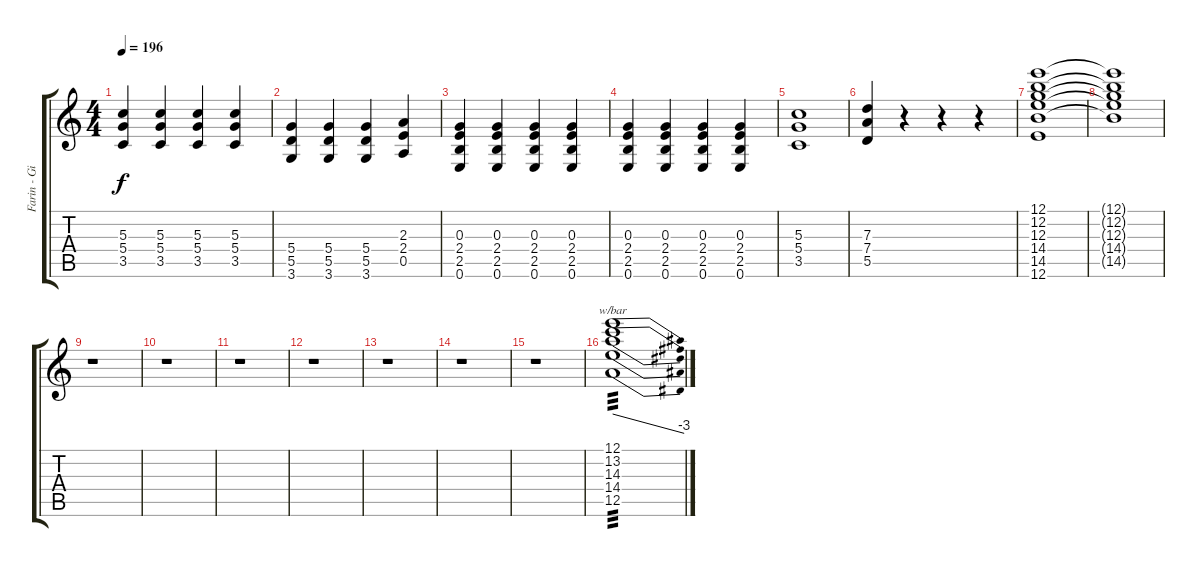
\track ("Farin - Gitarre (Overdriven)" "Farin - Gi") {instrument overdrivenguitar}
\staff {score tabs}
\tuning (E4 B3 G3 D3 A2 E2) {hide}
\ts (4 4)
\tempo 196
\clef g2
\ks c
(5.3 5.4 3.5).4{dy f} (5.3 5.4 3.5).4 (5.3 5.4 3.5).4 (5.3 5.4 3.5).4 |
(5.4 5.5 3.6).4 (5.4 5.5 3.6).4 (5.4 5.5 3.6).4 (2.3 2.4 0.5).4 |
(0.3 2.4 2.5 0.6).4 (0.3 2.4 2.5 0.6).4 (0.3 2.4 2.5 0.6).4 (0.3 2.4 2.5 0.6).4 |
(0.3 2.4 2.5 0.6).4 (0.3 2.4 2.5 0.6).4 (0.3 2.4 2.5 0.6).4 (0.3 2.4 2.5 0.6).4 |
(5.3 5.4 3.5).1 |
(7.3 7.4 5.5).4 r.4 r.4 r.4 |
(12.1 12.2 12.3 14.4 14.5 12.6).1 |
(12.1{t} 12.2{t} 12.3{t} 14.4{t} 14.5{t}).1 |
r.1 |
r.1 |
r.1 |
r.1 |
r.1 |
r.1 |
r.1 |
(12.1 13.2 14.3 14.4 12.5).1{tbe (dive default 0 0 60 -12) tp 3}
